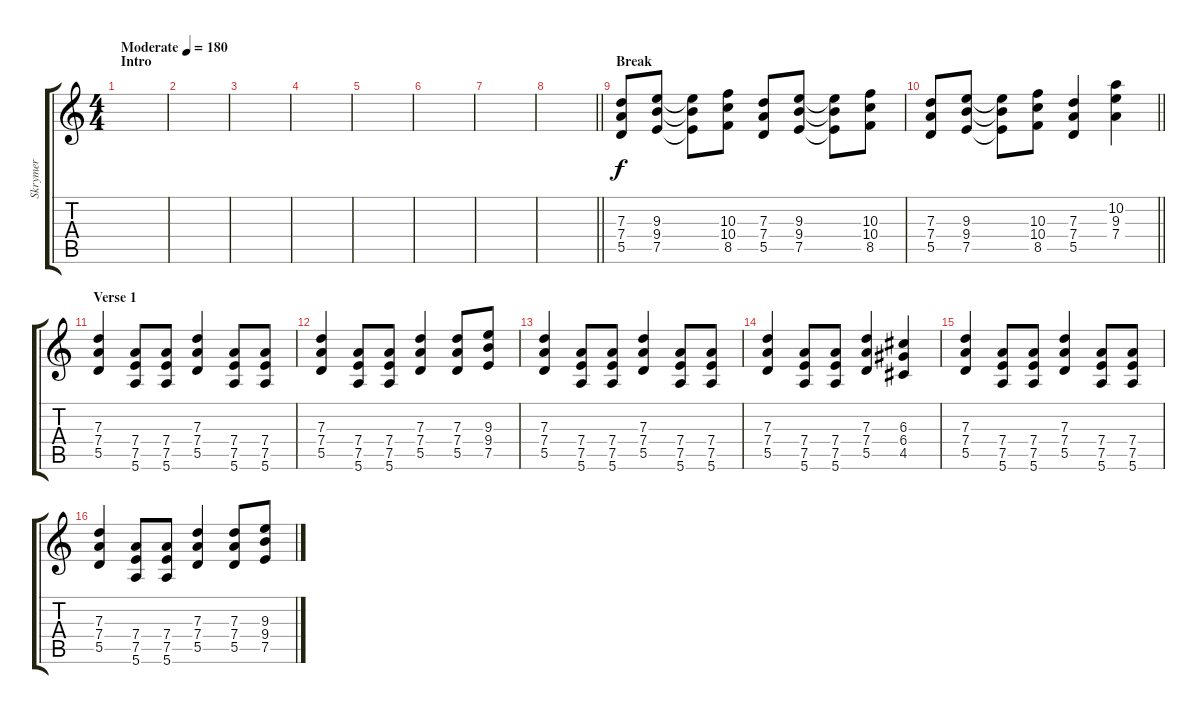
\track ("Skrymer" "Skrymer") {instrument distortionguitar}
\staff {score tabs}
\tuning (E4 B3 G3 D3 A2 E2) {hide}
\ts (4 4)
\section ("" "Intro")
\tempo (180 "Moderate")
\clef g2
\ks c
|
|
|
|
|
|
|
\barLineRight lightlight
|
\section ("" "Break")
(7.3 7.4 5.5).8 (9.3 9.4 7.5).8 (9.3{t} 9.4{t} 7.5{t}).8 (10.3 10.4 8.5).8 (7.3 7.4 5.5).8 (9.3 9.4 7.5).8 (9.3{t} 9.4{t} 7.5{t}).8 (10.3 10.4 8.5).8 |
\barLineRight lightlight
(7.3 7.4 5.5).8 (9.3 9.4 7.5).8 (9.3{t} 9.4{t} 7.5{t}).8 (10.3 10.4 8.5).8 (7.3 7.4 5.5).4 (10.2 9.3 7.4).4 |
\section ("" "Verse 1")
(7.3 7.4 5.5).4 (7.4 7.5 5.6).8 (7.4 7.5 5.6).8 (7.3 7.4 5.5).4 (7.4 7.5 5.6).8 (7.4 7.5 5.6).8 |
(7.3 7.4 5.5).4 (7.4 7.5 5.6).8 (7.4 7.5 5.6).8 (7.3 7.4 5.5).4 (7.3 7.4 5.5).8 (9.3 9.4 7.5).8 |
(7.3 7.4 5.5).4 (7.4 7.5 5.6).8 (7.4 7.5 5.6).8 (7.3 7.4 5.5).4 (7.4 7.5 5.6).8 (7.4 7.5 5.6).8 |
(7.3 7.4 5.5).4 (7.4 7.5 5.6).8 (7.4 7.5 5.6).8 (7.3 7.4 5.5).4 (6.3 6.4 4.5).4 |
(7.3 7.4 5.5).4 (7.4 7.5 5.6).8 (7.4 7.5 5.6).8 (7.3 7.4 5.5).4 (7.4 7.5 5.6).8 (7.4 7.5 5.6).8 |
(7.3 7.4 5.5).4 (7.4 7.5 5.6).8 (7.4 7.5 5.6).8 (7.3 7.4 5.5).4 (7.3 7.4 5.5).8 (9.3 9.4 7.5).8
